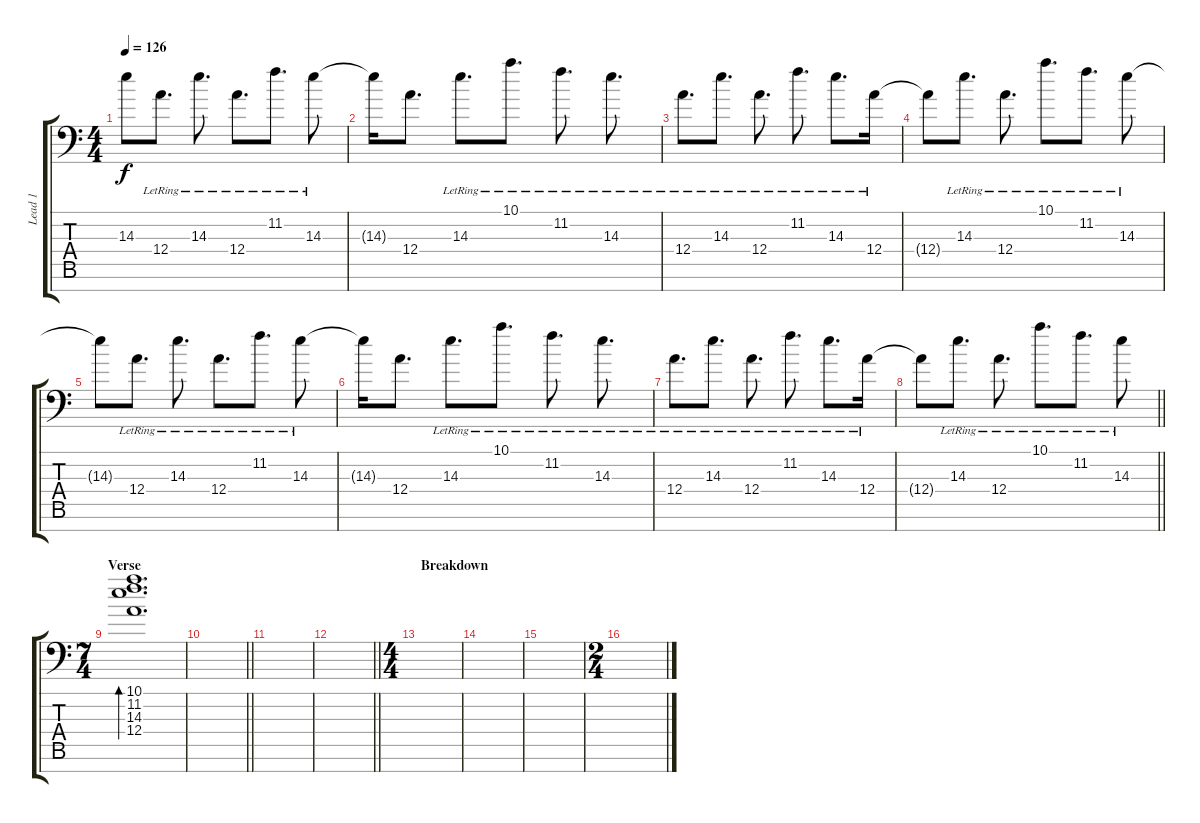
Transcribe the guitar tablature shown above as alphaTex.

\track ("Lead 1" "Lead 1") {instrument overdrivenguitar}
\staff {score tabs}
\tuning (B3 Gb3 D3 A2 E2 A1 E1) {hide}
\ts (4 4)
\tempo 126
\clef f4
\ks aminor
14.3{t}.8{dy f} 12.4{lr}.8{d} 14.3{lr}.8{d} 12.4{lr}.8{d} 11.2{lr}.8{d} 14.3{lr}.8 |
14.3{t}.16 12.4.8{d} 14.3{lr}.8{d} 10.1{lr}.8{d} 11.2{lr}.8{d} 14.3{lr}.8{d} |
12.4{lr}.8{d volume 12 instrument electricguitarclean} 14.3{lr}.8{d} 12.4{lr}.8{d} 11.2{lr}.8{d} 14.3{lr}.8{d} 12.4{lr}.16 |
12.4{t}.8 14.3{lr}.8{d} 12.4{lr}.8{d} 10.1{lr}.8{d} 11.2{lr}.8{d} 14.3{lr}.8 |
14.3{t}.8 12.4{lr}.8{d} 14.3{lr}.8{d} 12.4{lr}.8{d} 11.2{lr}.8{d} 14.3{lr}.8 |
14.3{t}.16 12.4.8{d} 14.3{lr}.8{d} 10.1{lr}.8{d} 11.2{lr}.8{d} 14.3{lr}.8{d} |
12.4{lr}.8{d volume 12 instrument electricguitarclean} 14.3{lr}.8{d} 12.4{lr}.8{d} 11.2{lr}.8{d} 14.3{lr}.8{d} 12.4{lr}.16 |
\barLineRight lightlight
12.4{t}.8 14.3{lr}.8{d} 12.4{lr}.8{d} 10.1{lr}.8{d} 11.2{lr}.8{d} 14.3{lr}.8 |
\ts (7 4)
\section ("" "Verse")
(10.1 11.2 14.3 12.4).1{d bd 240} |
\barLineRight lightlight
|
|
\barLineRight lightlight
|
\ts (4 4)
\section ("" "Breakdown")
|
|
|
\ts (2 4)
